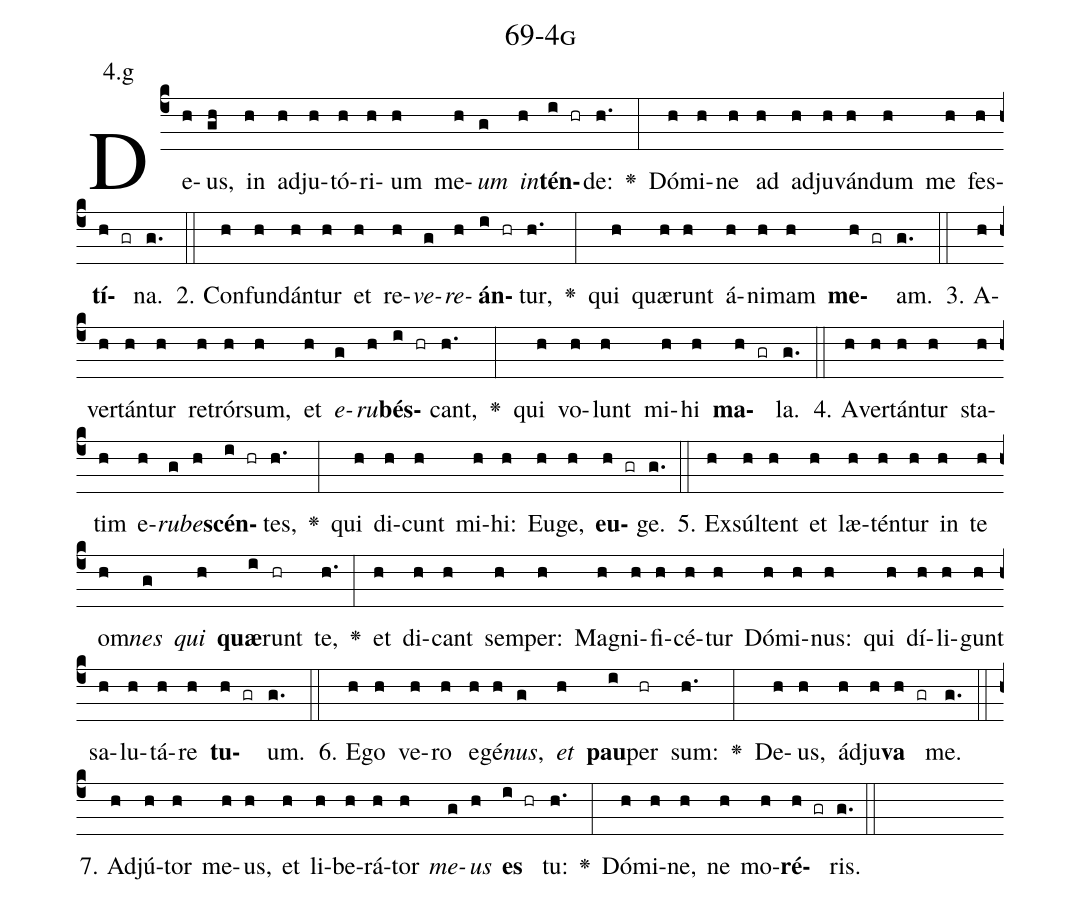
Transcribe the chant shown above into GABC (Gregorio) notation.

name: 69-4g;
annotation: 4.g;
%%
(c4)De(h)us,(gh) in(h) ad(h)ju(h)tó(h)ri(h)um(h) me(h)<i>um</i>(g) <i>in</i>(h)<b>tén</b>(i hr)de:(h.) <v>\greheightstar</v>(:) Dó(h)mi(h)ne(h) ad(h) ad(h)ju(h)ván(h)dum(h) me(h) fes(h)<b>tí</b>(h gr)na.(g.) (::)
2. Con(h)fun(h)dán(h)tur(h) et(h) re(h)<i>ve</i>(g)<i>re</i>(h)<b>án</b>(i hr)tur,(h.) <v>\greheightstar</v>(:) qui(h) quæ(h)runt(h) á(h)ni(h)mam(h) <b>me</b>(h gr)am.(g.) (::)
3. A(h)ver(h)tán(h)tur(h) re(h)trór(h)sum,(h) et(h) <i>e</i>(g)<i>ru</i>(h)<b>bés</b>(i hr)cant,(h.) <v>\greheightstar</v>(:) qui(h) vo(h)lunt(h) mi(h)hi(h) <b>ma</b>(h gr)la.(g.) (::)
4. A(h)ver(h)tán(h)tur(h) sta(h)tim(h) e(h)<i>ru</i>(g)<i>be</i>(h)<b>scén</b>(i hr)tes,(h.) <v>\greheightstar</v>(:) qui(h) di(h)cunt(h) mi(h)hi:(h) Eu(h)ge,(h) <b>eu</b>(h gr)ge.(g.) (::)
5. Ex(h)súl(h)tent(h) et(h) læ(h)tén(h)tur(h) in(h) te(h) om(h)<i>nes</i>(g) <i>qui</i>(h) <b>quæ</b>(i)runt(hr) te,(h.) <v>\greheightstar</v>(:) et(h) di(h)cant(h) sem(h)per:(h) Ma(h)gni(h)fi(h)cé(h)tur(h) Dó(h)mi(h)nus:(h) qui(h) dí(h)li(h)gunt(h) sa(h)lu(h)tá(h)re(h) <b>tu</b>(h gr)um.(g.) (::)
6. E(h)go(h) ve(h)ro(h) e(h)gé(h)<i>nus</i>,(g) <i>et</i>(h) <b>pau</b>(i)per(hr) sum:(h.) <v>\greheightstar</v>(:) De(h)us,(h) ád(h)ju(h)<b>va</b>(h gr) me.(g.) (::)
7. Ad(h)jú(h)tor(h) me(h)us,(h) et(h) li(h)be(h)rá(h)tor(h) <i>me</i>(g)<i>us</i>(h) <b>es</b>(i hr) tu:(h.) <v>\greheightstar</v>(:) Dó(h)mi(h)ne,(h) ne(h) mo(h)<b>ré</b>(h gr)ris.(g.) (::)
